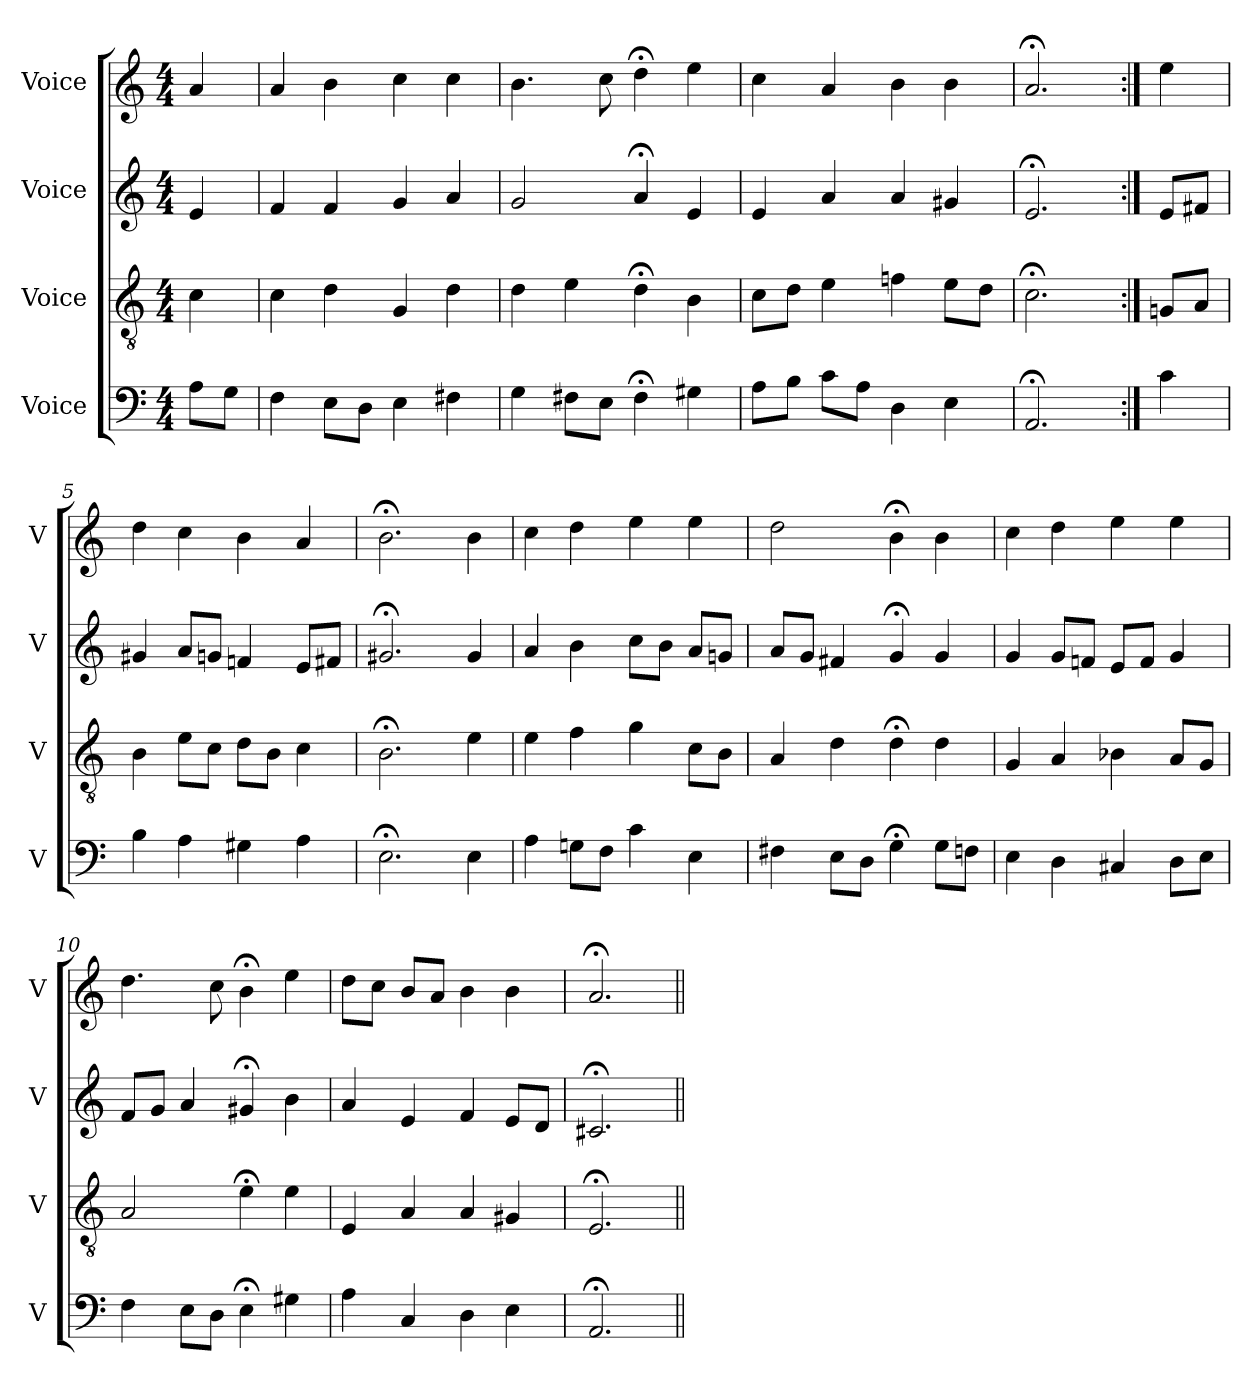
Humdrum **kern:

**kern	**kern	**kern	**kern
*part4	*part3	*part2	*part1
*staff4	*staff3	*staff2	*staff1
*I"Voice	*I"Voice	*I"Voice	*I"Voice
*I'V	*I'V	*I'V	*I'V
*clefF4	*clefGv2	*clefG2	*clefG2
*k[]	*k[]	*k[]	*k[]
*M4/4	*M4/4	*M4/4	*M4/4
=	=	=	=
8A\L	4c\	4e/	4a/
8G\J	.	.	.
=1	=1	=1	=1
4F\	4c\	4f/	4a/
8E\L	4d\	4f/	4b\
8D\J	.	.	.
4E\	4G/	4g/	4cc\
4F#X\	4d\	4a/	4cc\
=2	=2	=2	=2
4G\	4d\	2g/	4.b\
8F#X\L	4e\	.	.
8E\J	.	.	8cc\
4F#;<\	4d;<\	4a;</	4dd;<\
4G#X\	4B\	4e/	4ee\
=3	=3	=3	=3
8A\L	8c\L	4e/	4cc\
8B\J	8d\J	.	.
8c\L	4e\	4a/	4a/
8A\J	.	.	.
4D\	4fn\	4a/	4b\
4E\	8e\L	4g#X/	4b\
.	8d\J	.	.
=4	=4	=4	=4
2.AA;</	2.c;<\	2.e;</	2.a;</
=4X1:|!	=4X1:|!	=4X1:|!	=4X1:|!
4c\	8Gn/L	8e/L	4ee\
.	8A/J	8f#X/J	.
=5	=5	=5	=5
4B\	4B\	4g#X/	4dd\
4A\	8e\L	8a/L	4cc\
.	8c\J	8gn/J	.
4G#X\	8d\L	4fn/	4b\
.	8B\J	.	.
4A\	4c\	8e/L	4a/
.	.	8f#X/J	.
=6	=6	=6	=6
2.E;<\	2.B;<\	2.g#X;</	2.b;<\
4E\	4e\	4g#/	4b\
!!LO:LB:g=z
=7	=7	=7	=7
4A\	4e\	4a/	4cc\
8Gn\L	4f\	4b\	4dd\
8F\J	.	.	.
4c\	4g\	8cc\L	4ee\
.	.	8b\J	.
4E\	8c\L	8a/L	4ee\
.	8B\J	8gn/J	.
=8	=8	=8	=8
4F#X\	4A/	8a/L	2dd\
.	.	8g/J	.
8E\L	4d\	4f#X/	.
8D\J	.	.	.
4G;<\	4d;<\	4g;</	4b;<\
8G\L	4d\	4g/	4b\
8Fn\J	.	.	.
=9	=9	=9	=9
4E\	4G/	4g/	4cc\
4D\	4A/	8g/L	4dd\
.	.	8fn/J	.
4C#X/	4B-X\	8e/L	4ee\
.	.	8f/J	.
8D\L	8A/L	4g/	4ee\
8E\J	8G/J	.	.
=10	=10	=10	=10
4F\	2A/	8f/L	4.dd\
.	.	8g/J	.
8E\L	.	4a/	.
8D\J	.	.	8cc\
4E;<\	4e;<\	4g#X;</	4b;<\
4G#X\	4e\	4b\	4ee\
=11	=11	=11	=11
4A\	4E/	4a/	8dd\L
.	.	.	8cc\J
4C/	4A/	4e/	8b/L
.	.	.	8a/J
4D\	4A/	4f/	4b\
4E\	4G#X/	8e/L	4b\
.	.	8d/J	.
=12	=12	=12	=12
2.AA;</	2.E;</	2.c#X;</	2.a;</
=||	=||	=||	=||
*-	*-	*-	*-
